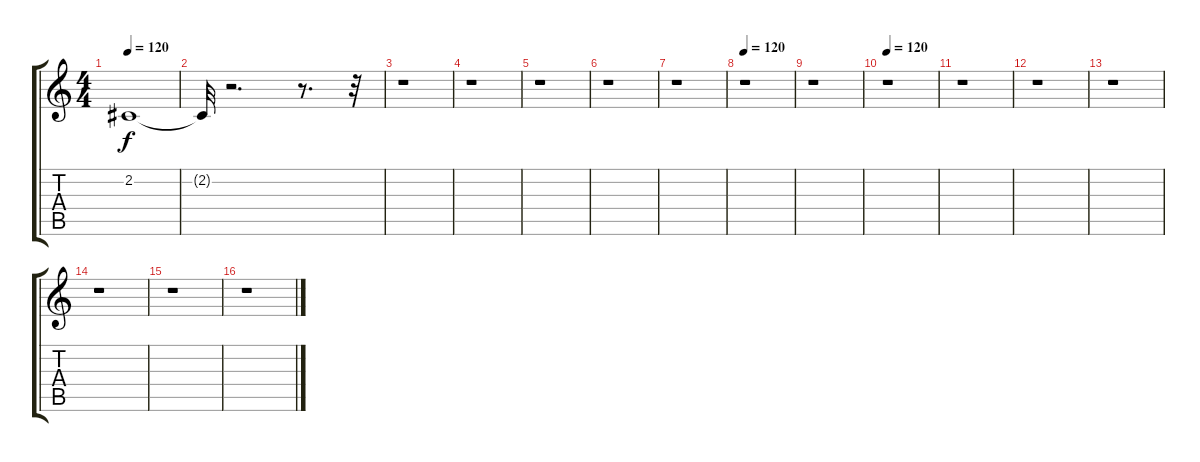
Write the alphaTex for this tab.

\track "" {instrument acousticgrandpiano}
\staff {score tabs}
\tuning (E4 B3 G3 D3 A2 E2) {hide}
\ts (4 4)
\tempo 120
\clef g2
\ks c
2.2{t}.1{dy f} |
2.2{t}.32 r.2{d} r.8{d} r.32 |
r.1 |
r.1 |
r.1 |
r.1 |
r.1 |
\tempo 120
r.1 |
r.1 |
\tempo 120
r.1 |
r.1 |
r.1 |
r.1 |
r.1 |
r.1 |
r.1
